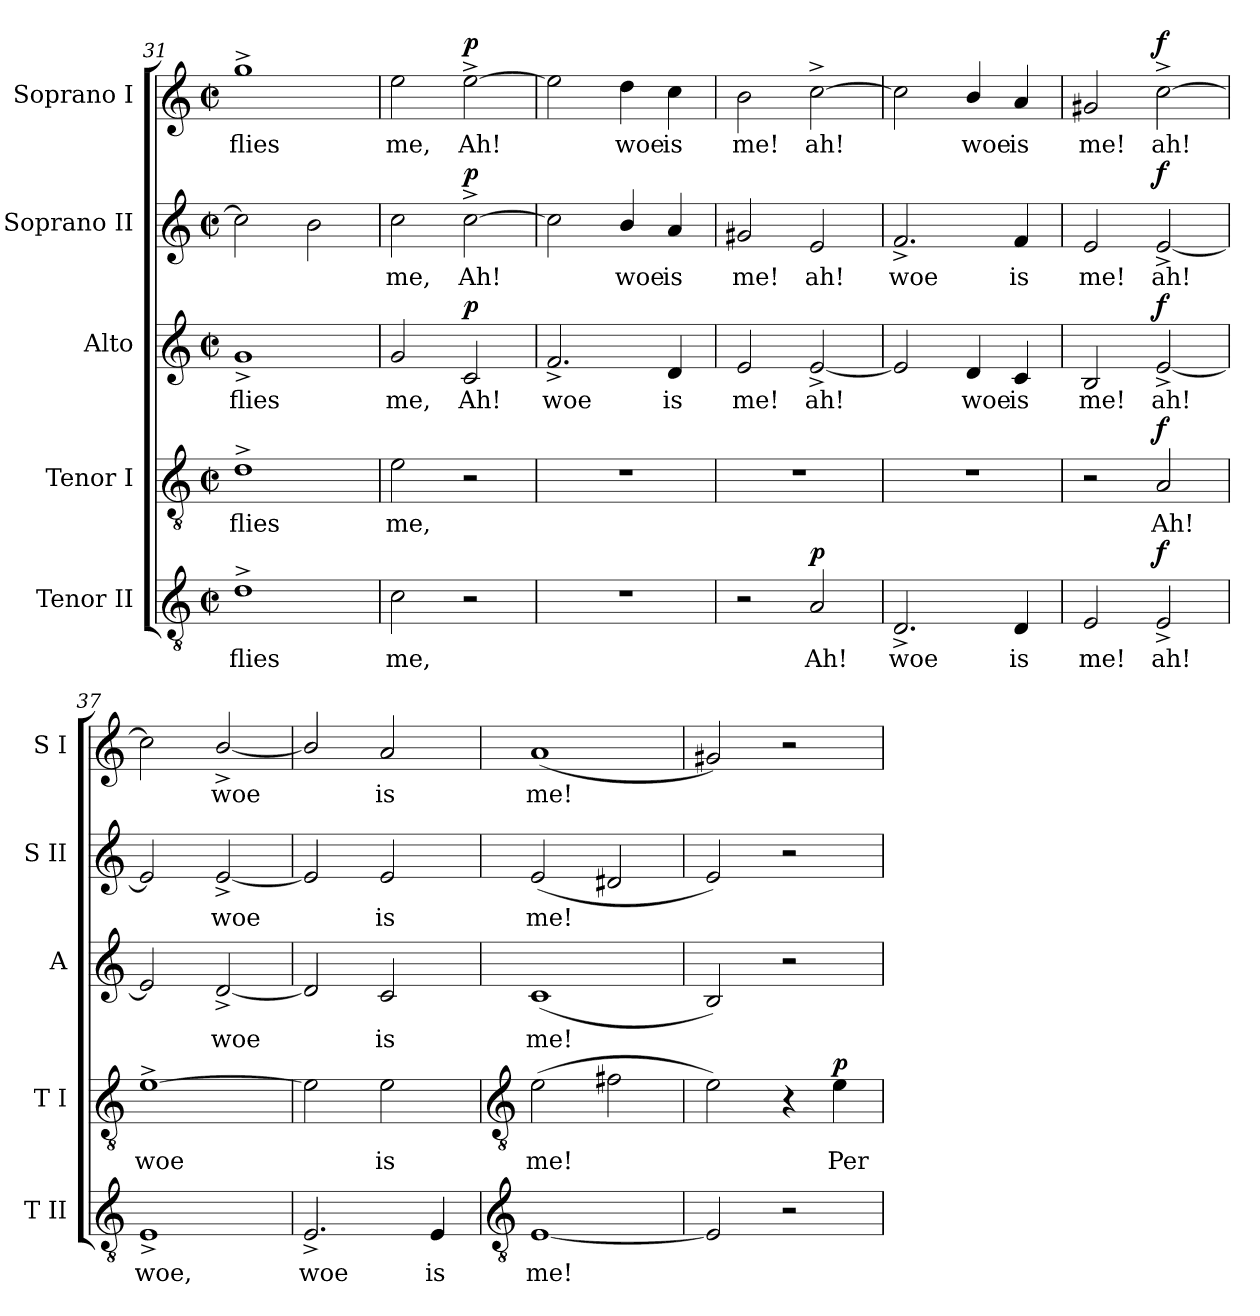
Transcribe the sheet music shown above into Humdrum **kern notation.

**kern	**text	**dynam	**kern	**text	**dynam	**kern	**text	**dynam	**kern	**text	**dynam	**kern	**text	**dynam
*part5	*part5	*part5	*part4	*part4	*part4	*part3	*part3	*part3	*part2	*part2	*part2	*part1	*part1	*part1
*staff5	*staff5	*staff5	*staff4	*staff4	*staff4	*staff3	*staff3	*staff3	*staff2	*staff2	*staff2	*staff1	*staff1	*staff1
*I"Tenor II	*	*	*I"Tenor I	*	*	*I"Alto	*	*	*I"Soprano II	*	*	*I"Soprano I	*	*
*I'T II	*	*	*I'T I	*	*	*I'A	*	*	*I'S II	*	*	*I'S I	*	*
*clefGv2	*	*	*clefGv2	*	*	*clefG2	*	*	*clefG2	*	*	*clefG2	*	*
*k[]	*	*	*k[]	*	*	*k[]	*	*	*k[]	*	*	*k[]	*	*
*C:	*	*	*C:	*	*	*C:	*	*	*C:	*	*	*C:	*	*
*M2/2	*	*	*M2/2	*	*	*M2/2	*	*	*M2/2	*	*	*M2/2	*	*
*met(c|)	*	*	*met(c|)	*	*	*met(c|)	*	*	*met(c|)	*	*	*met(c|)	*	*
=31	=31	=31	=31	=31	=31	=31	=31	=31	=31	=31	=31	=31	=31	=31
!	!LO:LY:b	!	!	!LO:LY:b	!	!	!LO:LY:b	!	!	!	!	!	!LO:LY:b	!
1d^	flies	.	1d^	flies	.	1g^	flies	.	2cc]	.	.	1gg^	flies	.
.	.	.	.	.	.	.	.	.	2b	.	.	.	.	.
=32	=32	=32	=32	=32	=32	=32	=32	=32	=32	=32	=32	=32	=32	=32
!	!LO:LY:b	!	!	!LO:LY:b	!	!	!LO:LY:b	!	!	!LO:LY:b	!	!	!LO:LY:b	!
2c	me,	.	2e	me,	.	2g	me,	.	2cc	me,	.	2ee	me,	.
!	!	!	!	!	!	!	!LO:LY:b	!LO:DY:b	!	!LO:LY:b	!LO:DY:b	!	!LO:LY:b	!LO:DY:b
2r	.	.	2r	.	.	2c	Ah!	p	[2cc^	Ah!	p	[2ee^	Ah!	p
=33	=33	=33	=33	=33	=33	=33	=33	=33	=33	=33	=33	=33	=33	=33
!	!	!	!	!	!	!	!LO:LY:b	!	!	!	!	!	!	!
1r	.	.	1r	.	.	2.f^	woe	.	2cc]	.	.	2ee]	.	.
!	!	!	!	!	!	!	!	!	!	!LO:LY:b	!	!	!LO:LY:b	!
.	.	.	.	.	.	.	.	.	4b/	woe	.	4dd	woe	.
!	!	!	!	!	!	!	!LO:LY:b	!	!	!LO:LY:b	!	!	!LO:LY:b	!
.	.	.	.	.	.	4d	is	.	4a	is	.	4cc	is	.
=34	=34	=34	=34	=34	=34	=34	=34	=34	=34	=34	=34	=34	=34	=34
!	!	!	!	!	!	!	!LO:LY:b	!	!	!LO:LY:b	!	!	!LO:LY:b	!
2r	.	.	1r	.	.	2e	me!	.	2g#X	me!	.	2b	me!	.
!	!LO:LY:b	!LO:DY:b	!	!	!	!	!LO:LY:b	!	!	!LO:LY:b	!	!	!LO:LY:b	!
2A	Ah!	p	.	.	.	[2e^	ah!	.	2e	ah!	.	[2cc^	ah!	.
=35	=35	=35	=35	=35	=35	=35	=35	=35	=35	=35	=35	=35	=35	=35
!	!LO:LY:b	!	!	!	!	!	!	!	!	!LO:LY:b	!	!	!	!
2.D^	woe	.	1r	.	.	2e]	.	.	2.f^/	woe	.	2cc]	.	.
!	!	!	!	!	!	!	!LO:LY:b	!	!	!	!	!	!LO:LY:b	!
.	.	.	.	.	.	4d	woe	.	.	.	.	4b/	woe	.
!	!LO:LY:b	!	!	!	!	!	!LO:LY:b	!	!	!LO:LY:b	!	!	!LO:LY:b	!
4D	is	.	.	.	.	4c	is	.	4f	is	.	4a	is	.
=36	=36	=36	=36	=36	=36	=36	=36	=36	=36	=36	=36	=36	=36	=36
!	!LO:LY:b	!	!	!	!	!	!LO:LY:b	!	!	!LO:LY:b	!	!	!LO:LY:b	!
2E	me!	.	2r	.	.	2B	me!	.	2e	me!	.	2g#X	me!	.
!	!LO:LY:b	!LO:DY:b	!	!LO:LY:b	!LO:DY:b	!	!LO:LY:b	!LO:DY:b	!	!LO:LY:b	!LO:DY:b	!	!LO:LY:b	!LO:DY:b
2E^	ah!	f	2A	Ah!	f	[2e^	ah!	f	[2e^	ah!	f	[2cc^	ah!	f
=37	=37	=37	=37	=37	=37	=37	=37	=37	=37	=37	=37	=37	=37	=37
!	!LO:LY:b	!	!	!LO:LY:b	!	!	!	!	!	!	!	!	!	!
1E^	woe,	.	[1e^	woe	.	2e]	.	.	2e]	.	.	2cc]	.	.
!	!	!	!	!	!	!	!LO:LY:b	!	!	!LO:LY:b	!	!	!LO:LY:b	!
.	.	.	.	.	.	[2d^	woe	.	[2e^	woe	.	[2b^/	woe	.
=38	=38	=38	=38	=38	=38	=38	=38	=38	=38	=38	=38	=38	=38	=38
!	!LO:LY:b	!	!	!	!	!	!	!	!	!	!	!	!	!
2.E^	woe	.	2e]	.	.	2d]	.	.	2e]	.	.	2b/]	.	.
!	!	!	!	!LO:LY:b	!	!	!LO:LY:b	!	!	!LO:LY:b	!	!	!LO:LY:b	!
.	.	.	2e	is	.	2c	is	.	2e	is	.	2a	is	.
!	!LO:LY:b	!	!	!	!	!	!	!	!	!	!	!	!	!
4E	is	.	.	.	.	.	.	.	.	.	.	.	.	.
!!LO:LB:g=z
=39	=39	=39	=39	=39	=39	=39	=39	=39	=39	=39	=39	=39	=39	=39
*clefGv2	*	*	*clefGv2	*	*	*	*	*	*	*	*	*	*	*
!	!LO:LY:b	!	!	!LO:LY:b	!	!	!LO:LY:b	!	!	!LO:LY:b	!	!	!LO:LY:b	!
[1E	me!	.	(>2e	me!	.	(<1c	me!	.	(<2e	me!	.	(<1a	me!	.
.	.	.	2f#X	.	.	.	.	.	2d#X	.	.	.	.	.
=40	=40	=40	=40	=40	=40	=40	=40	=40	=40	=40	=40	=40	=40	=40
2E]	.	.	2e)	.	.	2B)	.	.	2e)	.	.	2g#X)	.	.
2r	.	.	4r	.	.	2r	.	.	2r	.	.	2r	.	.
!	!	!	!	!LO:LY:b	!LO:DY:b	!	!	!	!	!	!	!	!	!
.	.	.	4e	Per-	p	.	.	.	.	.	.	.	.	.
=	=	=	=	=	=	=	=	=	=	=	=	=	=	=
*-	*-	*-	*-	*-	*-	*-	*-	*-	*-	*-	*-	*-	*-	*-
